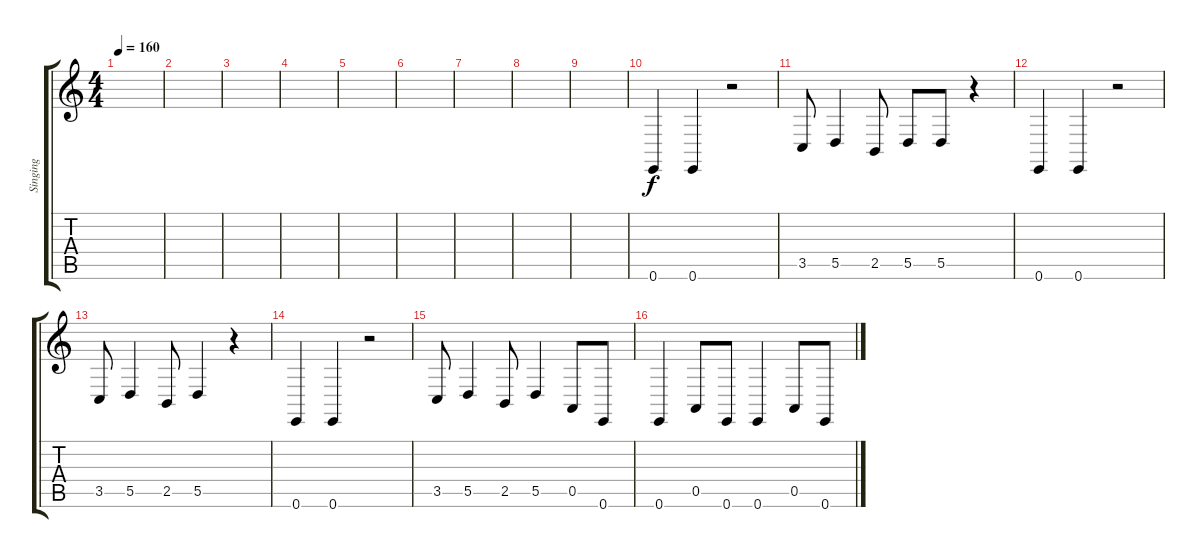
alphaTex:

\track ("Singing" "Singing") {instrument lead5charang}
\staff {score tabs}
\tuning (E4 B3 G3 D3 A2 E2) {hide}
\ts (4 4)
\tempo 160
\clef g2
\ks c
|
|
|
|
|
|
|
|
|
0.6.4 0.6.4 r.2 |
3.5.8 5.5.4 2.5.8 5.5.8 5.5.8 r.4 |
0.6.4 0.6.4 r.2 |
3.5.8 5.5.4 2.5.8 5.5.4 r.4 |
0.6.4 0.6.4 r.2 |
3.5.8 5.5.4 2.5.8 5.5.4 0.5.8 0.6.8 |
0.6.4 0.5.8 0.6.8 0.6.4 0.5.8 0.6.8
